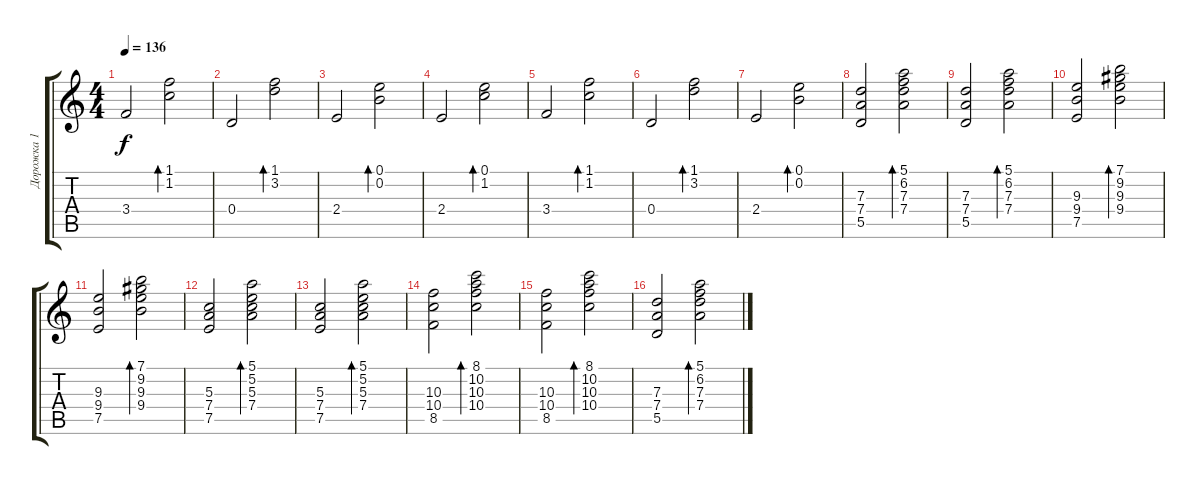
\track ("Дорожка 1" "Дорожка 1") {instrument acousticguitarnylon}
\staff {score tabs}
\tuning (E4 B3 G3 D3 A2 E2) {hide}
\ts (4 4)
\tempo 136
\clef g2
\ks c
3.4.2{dy f} (1.1 1.2).2{bd 60} |
0.4.2 (1.1 3.2).2{bd 60} |
2.4.2 (0.1 0.2).2{bd 60} |
2.4.2 (0.1 1.2).2{bd 60} |
3.4.2 (1.1 1.2).2{bd 60} |
0.4.2 (1.1 3.2).2{bd 60} |
2.4.2 (0.1 0.2).2{bd 60} |
(7.3 7.4 5.5).2 (5.1 6.2 7.3 7.4).2{bd 60} |
(7.3 7.4 5.5).2 (5.1 6.2 7.3 7.4).2{bd 60} |
(9.3 9.4 7.5).2 (7.1 9.2 9.3 9.4).2{bd 60} |
(9.3 9.4 7.5).2 (7.1 9.2 9.3 9.4).2{bd 60} |
(5.3 7.4 7.5).2 (5.1 5.2 5.3 7.4).2{bd 60} |
(5.3 7.4 7.5).2 (5.1 5.2 5.3 7.4).2{bd 60} |
(10.3 10.4 8.5).2 (8.1 10.2 10.3 10.4).2{bd 60} |
(10.3 10.4 8.5).2 (8.1 10.2 10.3 10.4).2{bd 60} |
(7.3 7.4 5.5).2 (5.1 6.2 7.3 7.4).2{bd 60}
